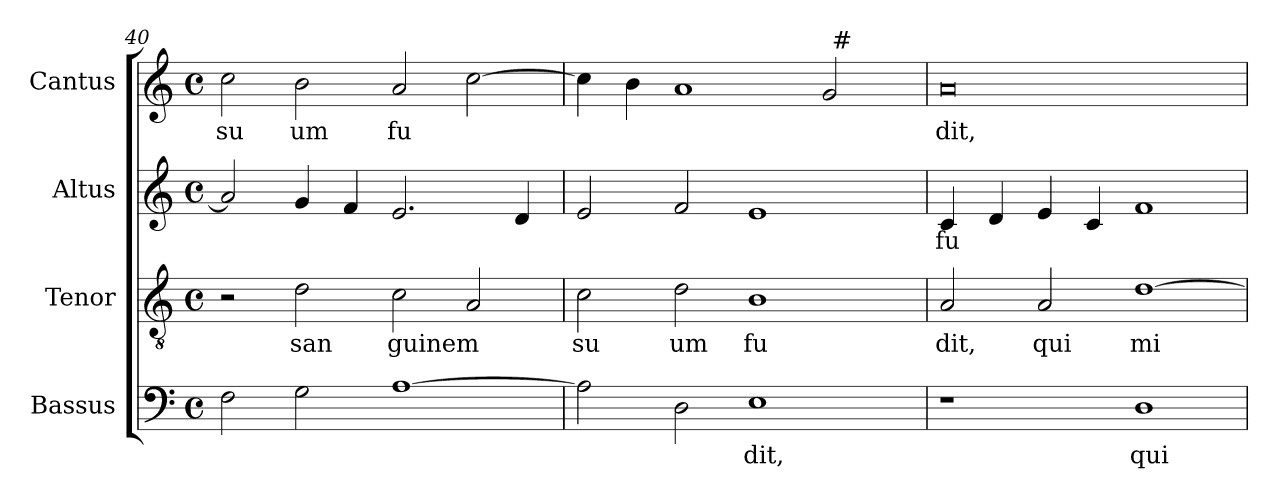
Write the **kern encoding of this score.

**kern	**text	**kern	**text	**kern	**text	**kern	**text
*part4	*part4	*part3	*part3	*part2	*part2	*part1	*part1
*staff4	*staff4	*staff3	*staff3	*staff2	*staff2	*staff1	*staff1
*I"Bassus	*	*I"Tenor	*	*I"Altus	*	*I"Cantus	*
*clefF4	*	*clefGv2	*	*clefG2	*	*clefG2	*
*	*	*k[]	*	*k[]	*	*	*
*	*	*C:	*	*C:	*	*	*
*M4/4	*	*M4/4	*	*M4/4	*	*M4/4	*
*met(c)	*	*met(c)	*	*met(c)	*	*met(c)	*
=40	=40	=40	=40	=40	=40	=40	=40
!	!	!	!	!	!	!	!LO:LY:b:cj
2F\	.	2r	.	2a/]	.	2cc\	su
!	!	!	!LO:LY:b:cj	!	!	!	!LO:LY:b:cj
2G\	.	2d\	san	4g/	.	2b\	um
.	.	.	.	4f/	.	.	.
!	!	!	!LO:LY:b	!	!	!	!LO:LY:b:cj
[>1A	.	2c\	guinem	2.e/	.	2a/	fu
.	.	2A/	.	.	.	[>2cc\	.
.	.	.	.	4d/	.	.	.
=41	=41	=41	=41	=41	=41	=41	=41
!	!	!	!LO:LY:b:cj	!	!	!	!
*	*	*	*	*	*	*^	*
2A\]	.	2c\	su	2e/	.	4cc\]	1ryy	.
.	.	.	.	.	.	4b\	.	.
!	!	!	!LO:LY:b:cj	!	!	!	!	!
2D\	.	2d\	um	2f/	.	1a	.	.
!	!LO:LY:b:cj	!	!LO:LY:b:cj	!	!	!	!	!
1E	-dit,	1B	fu	1e	.	.	2ryy	.
.	.	.	.	.	.	2g/	64ryy	.
!	!	!	!	!	!	!	!LO:TX:a:t=#	!
.	.	.	.	.	.	.	4ryy	.
.	.	.	.	.	.	.	8...ryy	.
=42	=42	=42	=42	=42	=42	=42	=42	=42
!	!	!	!LO:LY:b:cj	!	!LO:LY:b:cj	!	!	!LO:LY:b:cj
*	*	*	*	*	*	*v	*v	*
1r	.	2A/	dit,	4c/	fu	0a	dit,
.	.	.	.	4d/	.	.	.
!	!	!	!LO:LY:b:cj	!	!	!	!
.	.	2A/	qui	4e/	.	.	.
.	.	.	.	4c/	.	.	.
!	!LO:LY:b:cj	!	!LO:LY:b:cj	!	!	!	!
1D	qui	[>1d	mi	1f	.	.	.
=	=	=	=	=	=	=	=
*-	*-	*-	*-	*-	*-	*-	*-
